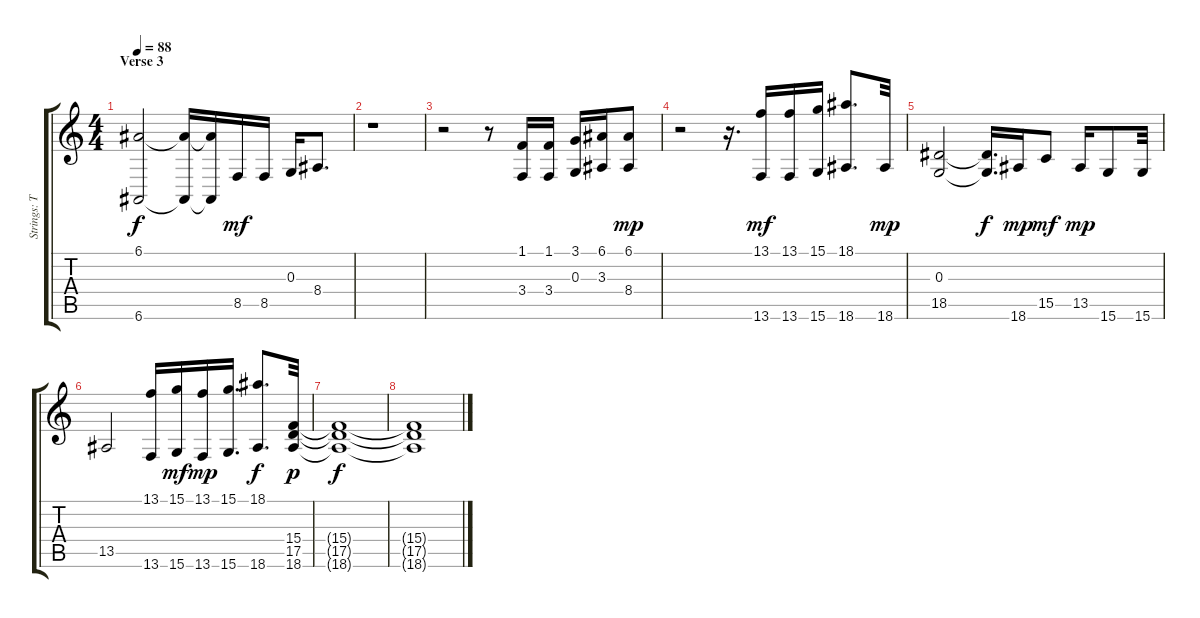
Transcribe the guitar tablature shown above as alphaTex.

\track ("Strings: Ted Sheely" "Strings: T") {instrument stringensemble1}
\staff {score tabs}
\tuning (E4 B3 G3 D3 A2 E2) {hide}
\ts (4 4)
\section ("" "Verse 3")
\tempo 88
\clef g2
\ks c
(6.1{t} 6.6{t}).2{dy f} (6.1{t} 6.6{t}).16 (6.1{t} 6.6{t}).16 8.5.16{dy mf} 8.5.16 0.3.16 8.4.8{d} |
r.1 |
r.2 r.8 (1.1 3.4).16 (1.1 3.4).16 (3.1 0.3).16 (6.1 3.3).16 (6.1 8.4).8{dy mp} |
r.2 r.16{d} (13.1 13.6).16{dy mf} (13.1 13.6).16 (15.1 15.6).16 (18.1 18.6).8{d} 18.6.32{dy mp} |
(0.3 18.5).2 (0.3{t} 18.5{t}).16{d dy f} 18.6.16{dy mp} 15.5.8{dy mf} 13.5.16{dy mp} 15.6.8 15.6.32 |
13.5.2 (13.1 13.6).16 (15.1 15.6).16{dy mf} (13.1 13.6).16{dy mp} (15.1 15.6).16{d} (18.1 18.6).8{d dy f} (15.4 17.5 18.6).32{dy p} |
(15.4{t} 17.5{t} 18.6{t}).1{dy f} |
(15.4{t} 17.5{t} 18.6{t}).1
